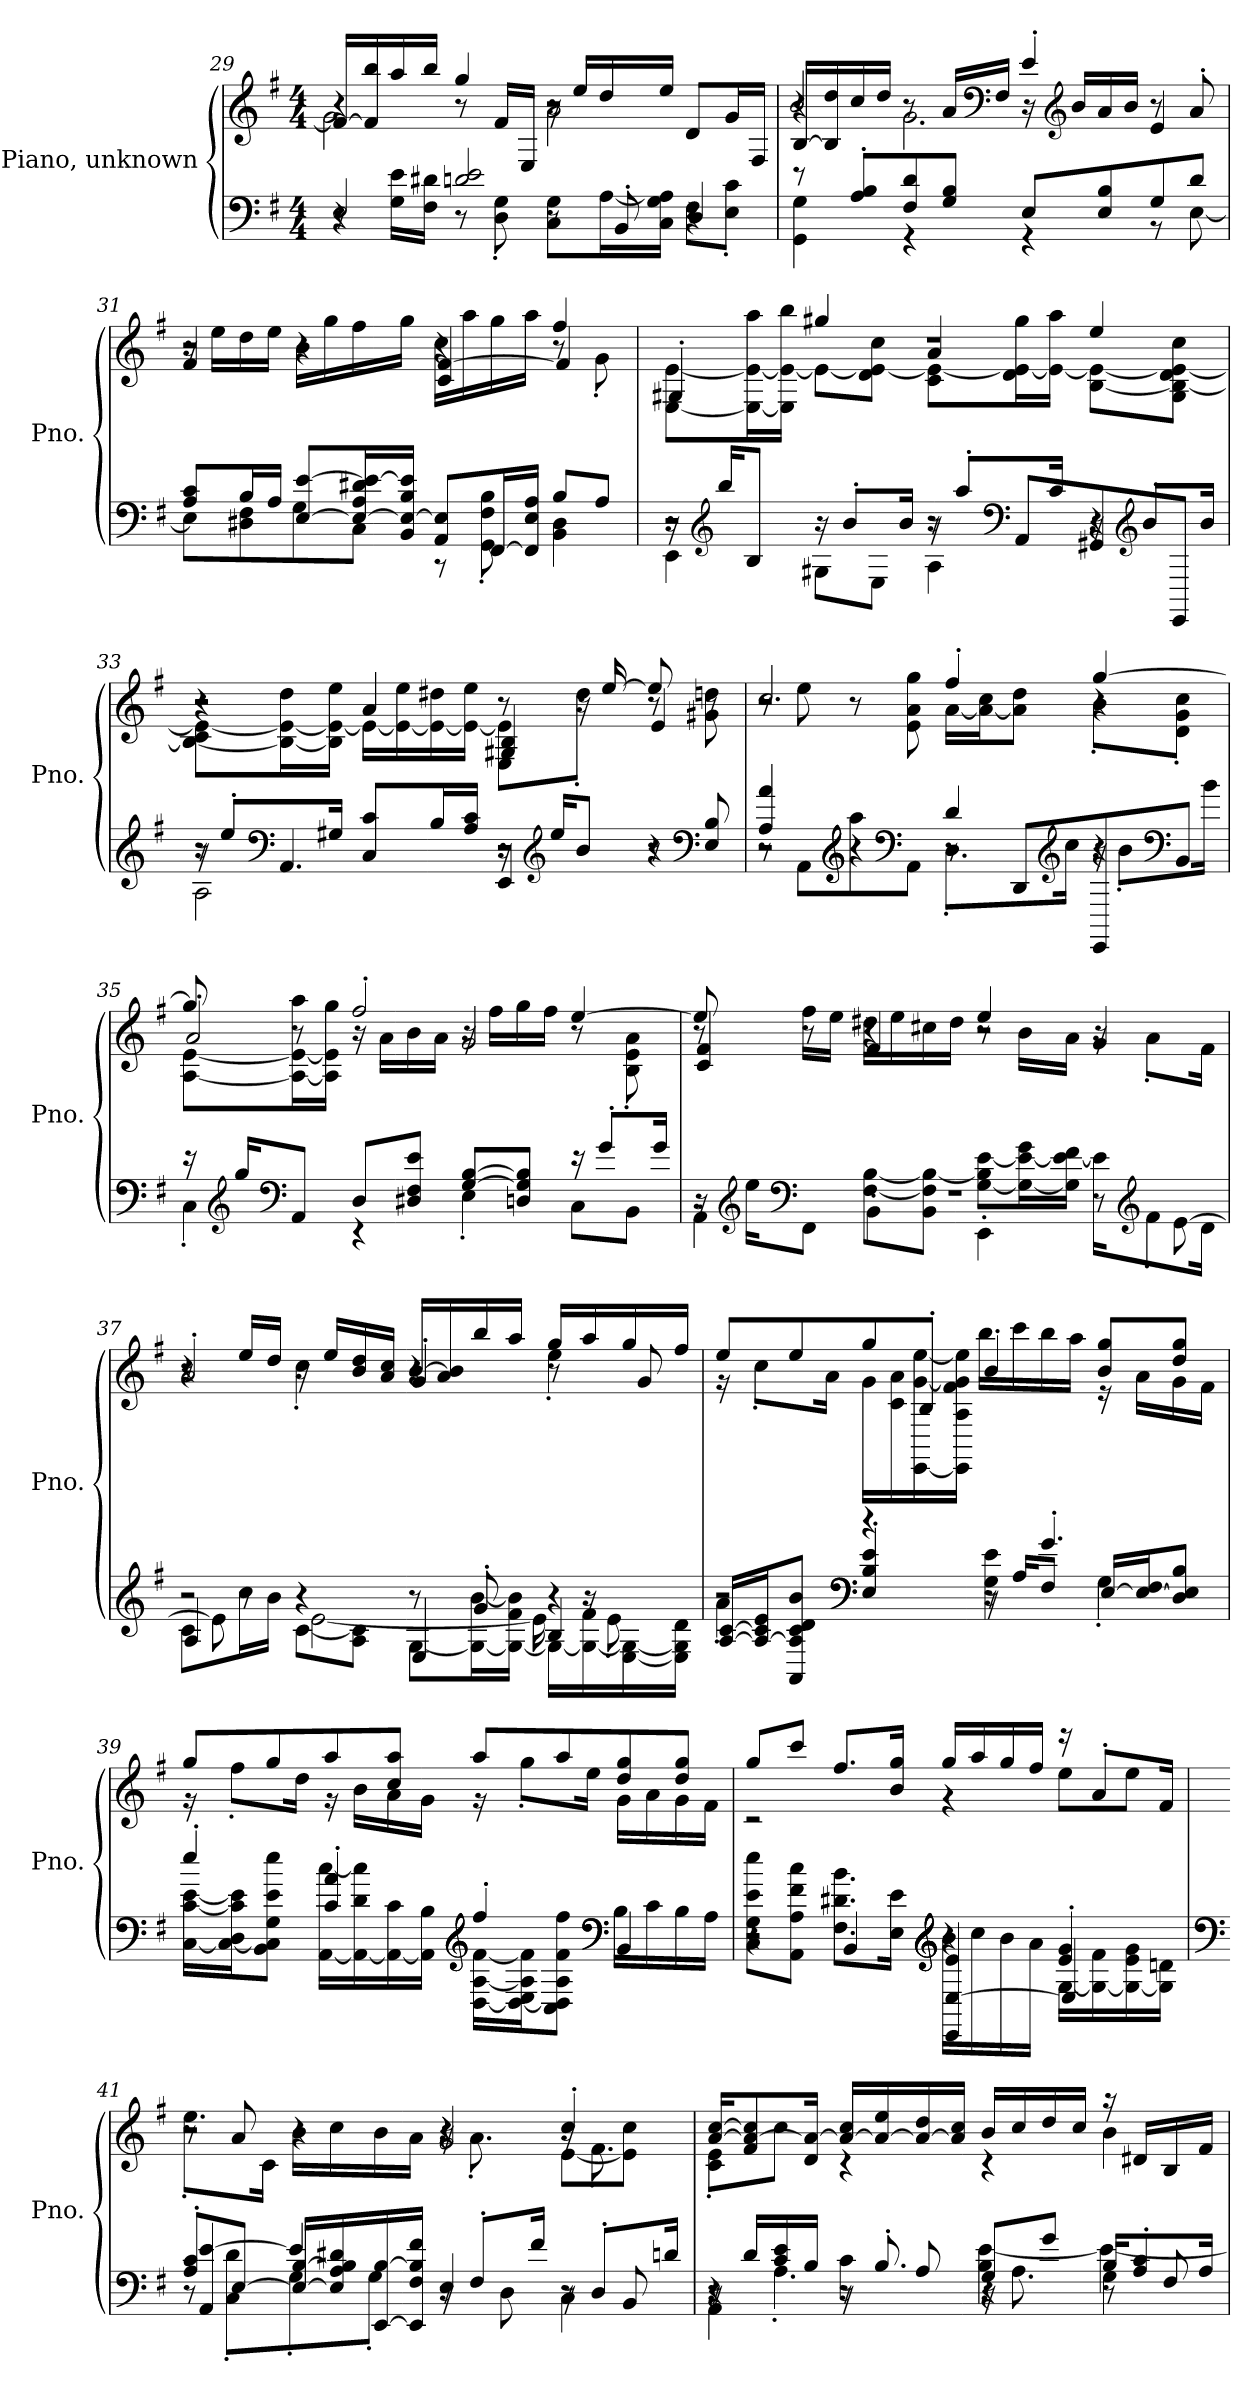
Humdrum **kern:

**kern	**kern
*part1	*part1
*staff2	*staff1
*I"Piano, unknown	*
*I'Pno.	*
!!LO:LB:g=z
*clefF4	*clefG2
*k[f#]	*k[f#]
*M4/4	*M4/4
=29	=29
*^	*^
*	*^	*	*^
4r	8r	2E/	16f#/LL_	2g\	4r
.	.	.	16f#/] 16bb/	.	.
.	16G\ 16e\LL	.	16aa/	.	.
.	16F#\ 16d#X\JJ	.	16bb/JJ	.	.
2dn/ 2e/	8r	.	8r	.	4gg/
.	8D\' 8G\'	.	16f#/LL	.	.
.	.	.	16E/JJ	.	.
.	8C\ 8G\L	8r	16r	2a\	2r
.	.	.	16ee/LL	.	.
.	[16A\L	8BB'/	16dd/	.	.
.	16C\ 16G\ 16A\]JJ	.	16ee/JJ	.	.
4r	8F#\L	4D/	8d/L	.	.
.	8E\' 8c\'J	.	16g/L	.	.
.	.	.	16F#/JJ	.	.
*	*v	*v	*	*	*
=30	=30	=30	=30	=30
8r	4GG\ 4G\	[16B/LL	4r	2b/
.	.	16B/] 16dd/	.	.
8A/' 8B/'L	.	16cc/	.	.
.	.	16dd/JJ	.	.
8F#/ 8d/	4r	8r	2.g\	.
8G/ 8B/J	.	16a/LL	.	.
*	*	*clefF4	*	*
.	.	16F#/JJ	.	.
8E/L	4r	16r	.	4e'/
*	*	*clefG2	*	*
.	.	16b/LL	.	.
8E/ 8B/	.	16a/	.	.
.	.	16b/JJ	.	.
8G/	8r	8r	.	4e/
8d/J	[8E\	8a'/	.	.
!!LO:PB:g=z	!!	!!
=31	=31	=31	=31	=31
8A/ 8c/L	8E\L]	2r	16r	4f#/
.	.	.	16ee\LL	.
16B/L	8D#X\ 8F#\	.	16dd\	.
16A/JJ	.	.	16ee\JJ	.
[8E/ [8e/L	8G\	.	16b\LL	4r
.	.	.	16gg\	.
16E/_ 16A/ 16d#X/ 16e/_L	8C\J	.	16ff#\	.
16BB/ 16E/_ 16B/ 16e/]JJ	.	.	16gg\JJ	.
8AA/ 8E/]L	8r	4r	16cc\LL	4c/ [4f#/
.	.	.	16aa\	.
[16FF#/L	8GG\' 8F#\' 8B\'	.	16gg\	.
16FF#/] 16E/ 16A/JJ	.	.	16aa\JJ	.
8B/L	4BB\ 4D#\	4ff#/	8r	4f#/]
8A/J	.	.	8g'\	.
=32	=32	=32	=32	=32
*	*^	*	*	*
16r	4EE\	2r	1r	[8E\ [8e\L	4G#X'/
*clefG2	*	*	*	*	*
16bb/KL	.	.	.	.	.
8B/J	.	.	.	16E\_ 16e\_ 16aa\L	.
.	.	.	.	16E\] 16e\_ 16bb\JJ	.
16r	8G#X\L	.	.	8e\L_	4gg#X/
8b'/L	.	.	.	.	.
.	8E\J	.	.	8d\ 8e\_ 8cc\J	.
16b/Jk	.	.	.	.	.
16r	4A\	8r	.	8c\ 8e\_L	4a/
8aa'/L	.	.	.	.	.
*clefF4	*	*	*	*	*
.	.	8AA/L	.	16d\ 16e\_ 16gg#\L	.
16c/Jk	.	.	.	16e\_ 16aa\JJ	.
16r	4r	8GG#X/	.	[8B\ 8e\_L	4ee/
*clefG2	*	*	*	*	*
8b'/L	.	.	.	.	.
.	.	8EE/J	.	8G#\ 8B\_ 8d\ 8e\_ 8cc\J	.
16b/Jk	.	.	.	.	.
!!LO:LB:g=z	!!	!!
=33	=33	=33	=33	=33	=33
16r	2A\	8r	2r	8B\_ 8c\ 8e\_L	4r
8ee'/L	.	.	.	.	.
*clefF4	*	*	*	*	*
.	.	4.AA/	.	16B\_ 16e\_ 16dd\L	.
16G#X/Jk	.	.	.	16B\] 16e\_ 16ee\JJ	.
8C/ 8c/L	.	.	.	16e\LL_	4a/
.	.	.	.	16e\_ 16ee\	.
16B/L	.	.	.	16e\_ 16dd#X\	.
16A/ 16c/JJ	.	.	.	16e\_ 16ee\JJ	.
16r	2r	4EE/	8r	8E\ 8e\]L	4G#X/ 4B/
*clefG2	*	*	*	*	*
16ee/KL	.	.	.	.	.
8b/J	.	.	16r	8dd#'\J	.
.	.	.	[16ee/	.	.
8r	.	4r	8ee/]	8r	4e/
*clefF4	*	*	*	*	*
8E/ 8B/	.	.	8r	8g#X\ 8ddn\	.
!!LO:LB:g=z	!!	!!
=34	=34	=34	=34	=34	=34
4A/ 4a/	8r	2r	2r	8r	2.cc/
.	8AA\L	.	.	8ee\	.
*clefG2	*	*	*	*	*
4r	8aa\	.	.	8r	.
*clefF4	*	*	*	*	*
.	8AA\J	.	.	8e\ 8a\ 8gg\	.
4d/	8.D'\L	8r	4ff#'/	[16a\LL	.
.	.	.	.	16a\_ 16cc\J	.
.	.	8DD/L	.	8a\] 8dd\J	.
*clefG2	*	*	*	*	*
.	16cc\Jk	.	.	.	.
4r	16r	8EE/	[4gg/	8b'\L	4r
.	8b'\L	.	.	.	.
*clefF4	*	*	*	*	*
.	.	8BB/J	.	8d\' 8g\' 8cc\'J	.
.	16b\Jk	.	.	.	.
*	*v	*v	*	*	*
=35	=35	=35	=35	=35
16r	4C'\	8gg/]	[8A\ [8e\L	2a'/
*clefG2	*	*	*	*
16gg/KL	.	.	.	.
*clefF4	*	*	*	*
8AA/J	.	8r	16A\_ 16e\_ 16aa\L	.
.	.	.	16A\] 16e\] 16gg\JJ	.
8D/L	4r	2ff#'/	16r	.
.	.	.	16a\LL	.
8D#X/ 8F#/ 8e/J	.	.	16b\	.
.	.	.	16a\JJ	.
[8G/ [8B/L	4E'\	.	16r	2g/
.	.	.	16ff#\LL	.
8Dn/ 8G/] 8B/]J	.	.	16gg\	.
.	.	.	16ff#\JJ	.
16r	8C\L	[4ee/	8r	.
8g'/L	.	.	.	.
.	8BB\J	.	8B\' 8e\' 8a\'	.
16g/Jk	.	.	.	.
!!LO:LB:g=z	!!	!!
=36	=36	=36	=36	=36
*	*^	*	*	*
1r	16r	4AA'\	8ee/]	8r	4c/ 4f#/
*clefG2	*	*	*	*	*
.	16ee\KL	.	.	.	.
*clefF4	*	*	*	*	*
.	8FF#\J	.	8r	16ff#\LL	.
.	.	.	.	16ee\JJ	.
.	[8F#\ [8B\L	4BB'\	4r	16dd#X\LL	4f#/
.	.	.	.	16ee\	.
.	8BB\ 8F#\] 8B\_J	.	.	16cc#X\	.
.	.	.	.	16dd#\JJ	.
.	[8G\ 8B\] [8e\L	4EE'\	2r	8r	4ee/
.	16G\_ 16e\_ 16g\L	.	.	16b\LL	.
.	16G\] 16e\_ 16f#\JJ	.	.	16a\JJ	.
.	16e\KL]	8r	.	16r	4g/
*clefG2	*	*	*	*	*
.	8f#'\	.	.	8a'\L	.
.	.	[8e\	.	.	.
.	16d\Jk	.	.	16f#\Jk	.
!!LO:LB:g=z	!!	!!
=37	=37	=37	=37	=37	=37
*	*	*^	*	*	*
2r	8c\L	4A/	8e\]	8r	4r	2a'/
.	16cc\L	.	8r	16ee/LL	.	.
.	16b\JJ	.	.	16dd/JJ	.	.
.	[8c\L	4r	[2e\	16r	4cc'\	.
.	.	.	.	16ee/LL	.	.
.	8A\ 8c\]J	.	.	16b/ 16dd/	.	.
.	.	.	.	16a/ 16cc/JJ	.	.
8r	[8G\L	4E/	.	[16b/LL	4r	4g'/
.	.	.	.	16a/ 16b/]	.	.
8g'/	16G\_ [16b\L	.	.	16bb/	.	.
.	16G\_ 16f#\ 16b\]JJ	.	.	16aa/JJ	.	.
4r	16G\LL_	4B/	16e\]	16gg/LL	4ee'\	8r
.	16G\_ 16f#\	.	16r	16aa/	.	.
.	[16E\ 16G\_	.	8e'\	16gg/	.	8g/
.	16E\] 16G\] 16d\JJ	.	.	16ff#/JJ	.	.
*	*	*v	*v	*	*	*
*	*	*	*	*v	*v
=38	=38	=38	=38	=38
2r	4a'\	[16A/ [16c/LL	8ee/L	16r
.	.	16A/_ 16c/] 16e/J	.	8cc'\L
.	.	8AA/ 8A/] 8c/ 8d/ 8b/J	8ee/	.
.	.	.	.	16a\Jk
*clefF4	*	*	*	*
.	4r	4E/' 4B/' 4e/'	8gg/	16g\LL
.	.	.	.	16c\ 16a\
.	.	.	8B'/J	[16EE\ [16g\ [16ee\
.	.	.	.	16EE\] 16A\ 16f#\ 16g\] 16ee\]JJ
8r	4G\ 4e\	16r	4b'/	16bb\LL
.	.	16A/KL	.	16ccc\
4.g'/	.	8F#/J	.	16bb\
.	.	.	.	16aa\JJ
.	4G'\	[16E/LL	8b/ 8gg/L	16r
.	.	16E/_ 16F#/J	.	16a\LL
.	.	8D/ 8E/] 8B/J	8dd/ 8gg/J	16g\
.	.	.	.	16f#\JJ
*	*v	*v	*	*
!!LO:LB:g=z	!!
=39	=39	=39	=39
4ee'/	[16C\ [16c\ [16e\LL	8gg/L	16r
.	16C\_ 16D\ 16c\] 16e\]J	.	8ff#'\L
.	8BB\ 8C\] 8G\ 8e\ 8ee\J	8gg/	.
.	.	.	16dd\Jk
4c/' 4a/'	[16AA\ [16cc\LL	8aa/	16r
.	16AA\_ 16d\ 16cc\]	.	16b\LL
.	16AA\_ 16c\	8cc/ 8aa/J	16a\
.	16AA\] 16B\JJ	.	16g\JJ
*clefG2	*	*	*
4ff#'/	[16D\ [16A\ [16f#\LL	8aa/L	16r
.	16D\_ 16E\ 16A\] 16f#\]J	.	8gg'\L
.	8C\ 8D\] 8A\ 8f#\ 8ff#\J	8aa/	.
.	.	.	16ee\Jk
*clefF4	*	*	*
4BB/	16B\LL	8dd/ 8gg/	16g\LL
.	16c\	.	16a\
.	16B\	8dd/ 8gg/J	16g\
.	16A\JJ	.	16f#\JJ
=40	=40	=40	=40
*	*^	*	*
2r	8C\ 8G\ 8e\ 8ee\L	4r	8gg/L	2r
.	8AA\ 8A\ 8f#\ 8cc\J	.	8ccc/J	.
.	8.F#\ 8.d#X\ 8.b\L	4BB/	8.ff#/L	.
.	16E\ 16e\Jk	.	16b/ 16gg/Jk	.
*clefG2	*	*	*	*
4r	16b\LL	4EE/ [4E/ 4e/	16gg/LL	4r
.	16cc\	.	16aa/	.
.	16b\	.	16gg/	.
.	16a\JJ	.	16ff#/JJ	.
4e/' 4g/'	[16G\LL	4E/]	16r	8ee\L
.	16G\_ 16f#\	.	8a'/L	.
.	16G\_ 16e\ 16g\	.	.	8ee\J
.	16G\] 16dn\JJ	.	16f#/Jk	.
*	*	*	*v	*v
!!LO:PB:g=z
=41	=41	=41	=41
*clefF4	*	*	*
*	*	*	*^
*	*	*	*	*^
*	*	*	*	*	*^
8A/' 8c/'L	8r	4AA/ [4e/	2r	8.ee'\L	8r	2r
[8E/J	8C\' 8d\'L	.	.	.	8a/	.
.	.	.	.	16c\Jk	.	.
16E/_ [16B/LL	8G'\	4e/]	.	16b\LL	4r	.
16E/] 16A/ 16B/] 16d#X/	.	.	.	16cc\	.	.
[16EE/ [16B/	8G'\J	.	.	16b\	.	.
16EE/] 16F#/ 16B/] 16f#/JJ	.	.	.	16a\JJ	.	.
16r	8r	4E/	4r	16r	2g/	4r
8F#'/L	.	.	.	8.a'\	.	.
.	8D\	.	.	.	.	.
16f#/Jk	.	.	.	.	.	.
16r	4C\	8r	4cc'/	[8e\L	.	16r
8D'/L	.	.	.	.	.	8.f#'\
.	.	8BB/	.	8e\] 8cc\J	.	.
16dn/Jk	.	.	.	.	.	.
*	*	*	*	*v	*v	*v
=42	=42	=42	=42	=42
*	*	*^	*	*
16r	4AA\	4r	8r	[16a/ [16cc/KL	8c\' 8e\'L
16d/LL	.	.	.	8f#/ 8a/_ 8cc/]	.
16c/ 16e/	.	.	4.A'\	.	8cc\J
16B/JJ	.	.	.	16d/ 16a/_Jk	.
8r	4c\	16r	.	16a/_ 16cc/LL	4r
.	.	8.B'/	.	16a/_ 16ee/	.
8A/	.	.	.	16a/_ 16dd/	.
.	.	.	.	16a/] 16cc/JJ	.
8G/L	4B\ [4e\	4r	16r	16b/LL	4r
.	.	.	8.A\	16cc/	.
8g/J	.	.	.	16dd/	.
.	.	.	.	16cc/JJ	.
16B/KL	4e\_	8r	4G\	16r	4b\
8A/' 8c/'	.	.	.	16d#X/LL	.
.	.	8F#/	.	16B/	.
16A/Jk	.	.	.	16f#/JJ	.
*v	*v	*v	*v	*	*
*	*v	*v
=	=
*-	*-
